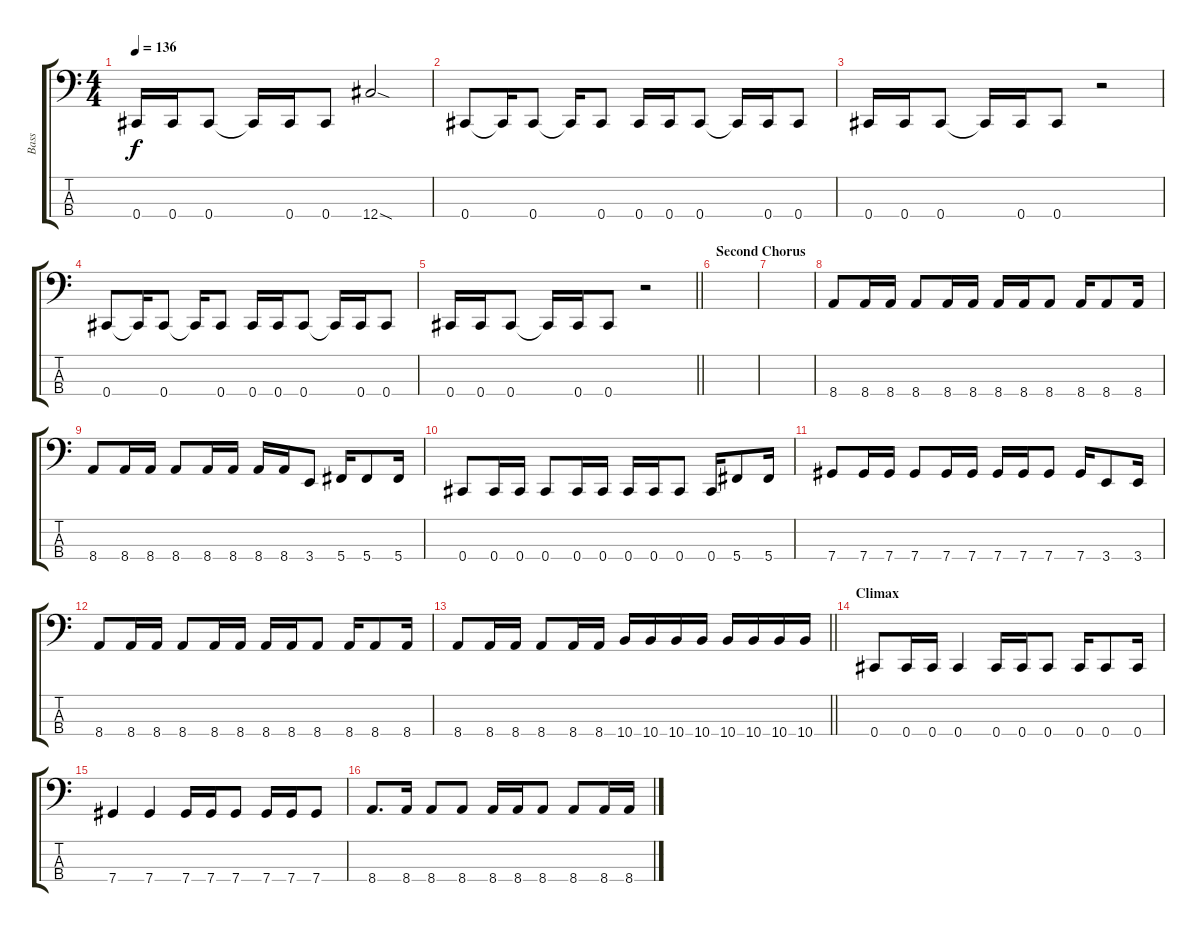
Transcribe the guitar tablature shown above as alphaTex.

\track ("Bass" "Bass") {instrument electricbassfinger}
\staff {score tabs}
\tuning (Gb2 Db2 Ab1 Db1) {hide}
\ts (4 4)
\tempo 136
\clef f4
\ks c
0.4.16{dy f} 0.4.16 0.4.8 0.4{t}.16 0.4.16 0.4.8 12.4{sod}.2 |
0.4.8 0.4{t}.16 0.4.8 0.4{t}.16 0.4.8 0.4.16 0.4.16 0.4.8 0.4{t}.16 0.4.16 0.4.8 |
0.4.16 0.4.16 0.4.8 0.4{t}.16 0.4.16 0.4.8 r.2 |
0.4.8 0.4{t}.16 0.4.8 0.4{t}.16 0.4.8 0.4.16 0.4.16 0.4.8 0.4{t}.16 0.4.16 0.4.8 |
\barLineRight lightlight
0.4.16 0.4.16 0.4.8 0.4{t}.16 0.4.16 0.4.8 r.2 |
\section ("" "Second Chorus")
|
|
8.4.8 8.4.16 8.4.16 8.4.8 8.4.16 8.4.16 8.4.16 8.4.16 8.4.8 8.4.16 8.4.8 8.4.16 |
8.4.8 8.4.16 8.4.16 8.4.8 8.4.16 8.4.16 8.4.16 8.4.16 3.4.8 5.4.16 5.4.8 5.4.16 |
0.4.8 0.4.16 0.4.16 0.4.8 0.4.16 0.4.16 0.4.16 0.4.16 0.4.8 0.4.16 5.4.8 5.4.16 |
7.4.8 7.4.16 7.4.16 7.4.8 7.4.16 7.4.16 7.4.16 7.4.16 7.4.8 7.4.16 3.4.8 3.4.16 |
8.4.8 8.4.16 8.4.16 8.4.8 8.4.16 8.4.16 8.4.16 8.4.16 8.4.8 8.4.16 8.4.8 8.4.16 |
\barLineRight lightlight
8.4.8 8.4.16 8.4.16 8.4.8 8.4.16 8.4.16 10.4.16 10.4.16 10.4.16 10.4.16 10.4.16 10.4.16 10.4.16 10.4.16 |
\section ("" "Climax")
0.4.8 0.4.16 0.4.16 0.4.4 0.4.16 0.4.16 0.4.8 0.4.16 0.4.8 0.4.16 |
7.4.4 7.4.4 7.4.16 7.4.16 7.4.8 7.4.16 7.4.16 7.4.8 |
8.4.8{d} 8.4.16 8.4.8 8.4.8 8.4.16 8.4.16 8.4.8 8.4.8 8.4.16 8.4.16
